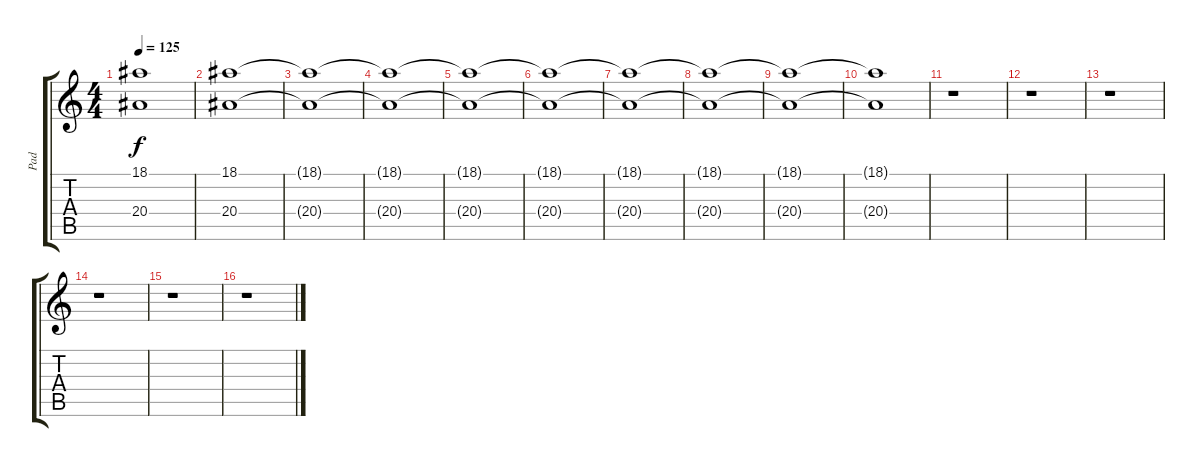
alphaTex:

\track ("Pad" "Pad") {instrument pad2warm}
\staff {score tabs}
\tuning (E4 B3 G3 D3 A2 E2) {hide}
\ts (4 4)
\tempo 125
\clef g2
\ks c
(18.1{t} 20.4{t}).1{dy f} |
(18.1 20.4).1 |
(18.1{t} 20.4{t}).1 |
(18.1{t} 20.4{t}).1 |
(18.1{t} 20.4{t}).1 |
(18.1{t} 20.4{t}).1 |
(18.1{t} 20.4{t}).1 |
(18.1{t} 20.4{t}).1 |
(18.1{t} 20.4{t}).1 |
(18.1{t} 20.4{t}).1 |
r.1 |
r.1 |
r.1 |
r.1 |
r.1 |
r.1
